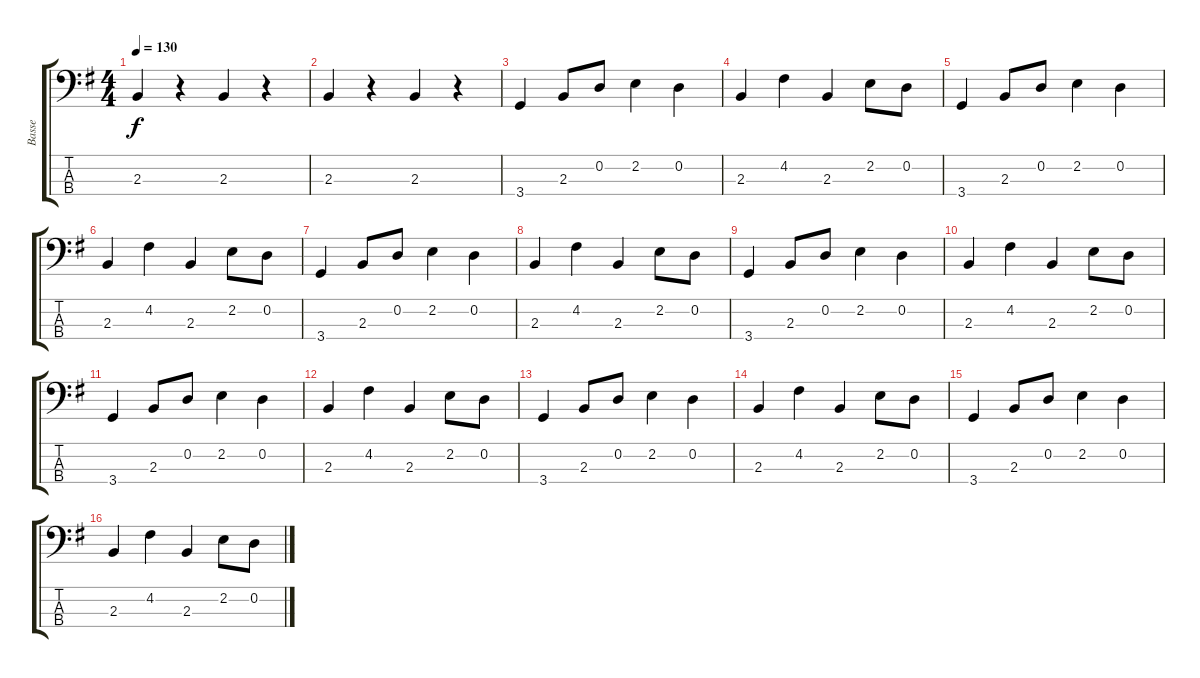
\track ("Basse" "Basse") {instrument acousticbass}
\staff {score tabs}
\tuning (G2 D2 A1 E1) {hide}
\ts (4 4)
\tempo 130
\clef f4
\ks g
2.3.4{dy f} r.4 2.3.4 r.4 |
2.3.4 r.4 2.3.4 r.4 |
3.4.4 2.3.8 0.2.8 2.2.4 0.2.4 |
2.3.4 4.2.4 2.3.4 2.2.8 0.2.8 |
3.4.4 2.3.8 0.2.8 2.2.4 0.2.4 |
2.3.4 4.2.4 2.3.4 2.2.8 0.2.8 |
3.4.4 2.3.8 0.2.8 2.2.4 0.2.4 |
2.3.4 4.2.4 2.3.4 2.2.8 0.2.8 |
3.4.4 2.3.8 0.2.8 2.2.4 0.2.4 |
2.3.4 4.2.4 2.3.4 2.2.8 0.2.8 |
3.4.4 2.3.8 0.2.8 2.2.4 0.2.4 |
2.3.4 4.2.4 2.3.4 2.2.8 0.2.8 |
3.4.4 2.3.8 0.2.8 2.2.4 0.2.4 |
2.3.4 4.2.4 2.3.4 2.2.8 0.2.8 |
3.4.4 2.3.8 0.2.8 2.2.4 0.2.4 |
2.3.4 4.2.4 2.3.4 2.2.8 0.2.8
